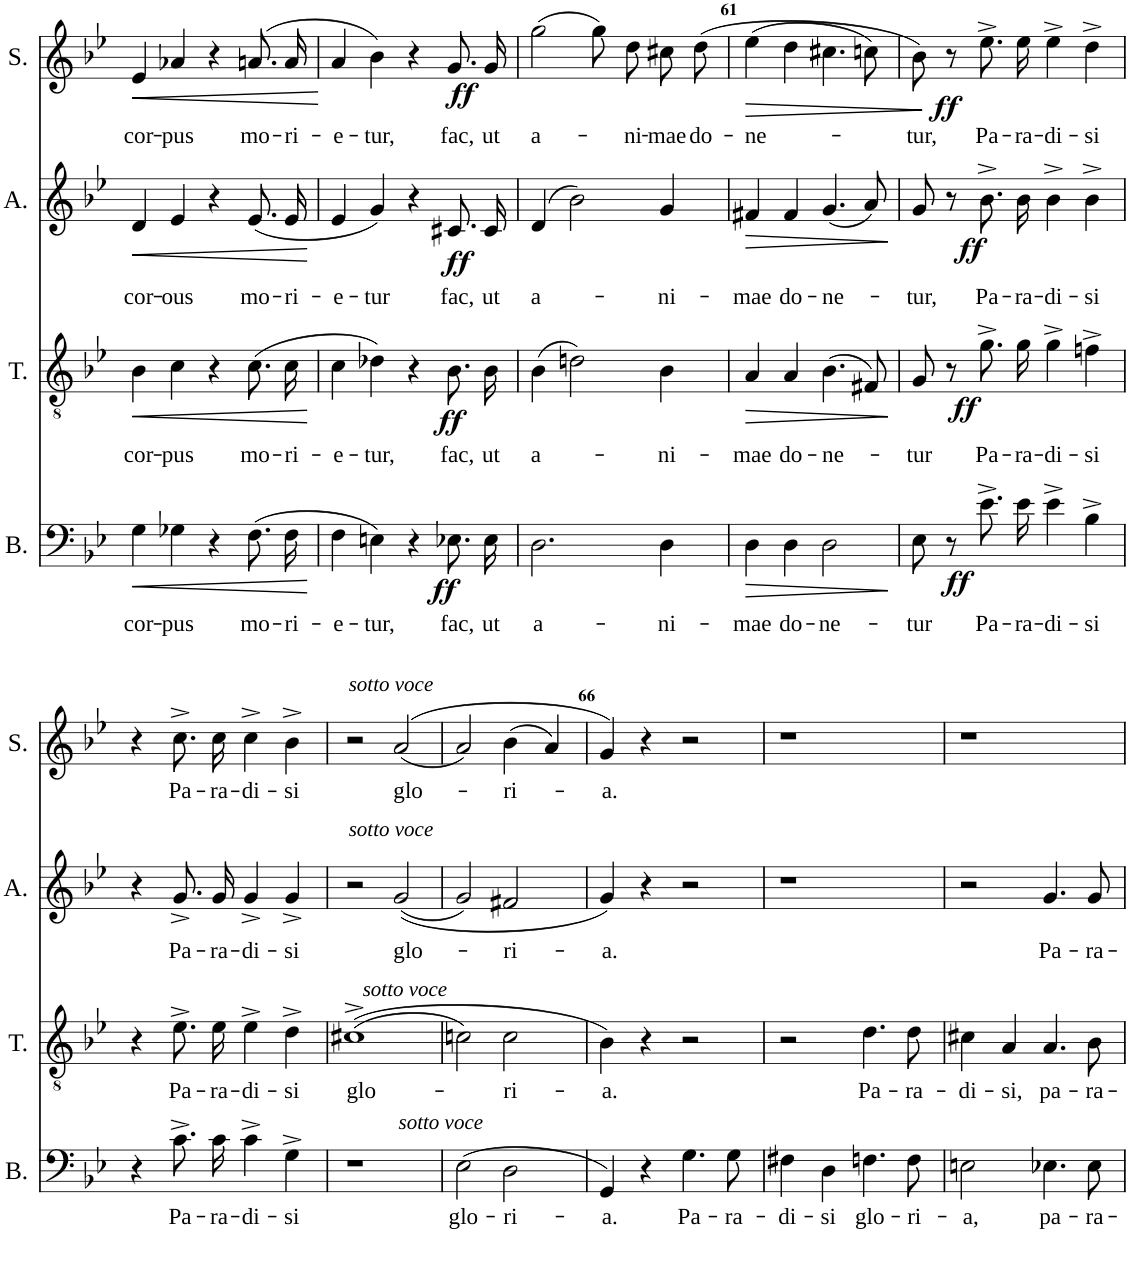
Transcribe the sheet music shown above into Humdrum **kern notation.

**kern	**text	**dynam	**kern	**text	**dynam	**kern	**text	**dynam	**kern	**text	**dynam
*part4	*part4	*part4	*part3	*part3	*part3	*part2	*part2	*part2	*part1	*part1	*part1
*staff4	*staff4	*staff4	*staff3	*staff3	*staff3	*staff2	*staff2	*staff2	*staff1	*staff1	*staff1
*I"Bass	*	*	*I"Tenor	*	*	*I"Alto	*	*	*I"Soprano	*	*
*I'B.	*	*	*I'T.	*	*	*I'A.	*	*	*I'S.	*	*
!!LO:PB:g=z
*clefF4	*	*	*clefGv2	*	*	*clefG2	*	*	*clefG2	*	*
*k[b-e-]	*	*	*k[b-e-]	*	*	*k[b-e-]	*	*	*k[b-e-]	*	*
*M4/4	*	*	*M4/4	*	*	*M4/4	*	*	*M4/4	*	*
*met(c)	*	*	*met(c)	*	*	*met(c)	*	*	*met(c)	*	*
=58	=58	=58	=58	=58	=58	=58	=58	=58	=58	=58	=58
!	!LO:LY:b	!LO:HP:b	!	!LO:LY:b	!LO:HP:b	!	!LO:LY:b	!LO:HP:b	!	!LO:LY:b	!LO:HP:b
4G\	cor-	<	4B-\	cor-	<	4d/	cor-	<	4e-/	cor-	<
!	!LO:LY:b	!	!	!LO:LY:b	!	!	!LO:LY:b	!	!	!LO:LY:b	!
4G-X\	-pus	.	4c\	-pus	.	4e-/	-ous	.	4a-X/	-pus	.
4r	.	.	4r	.	.	4r	.	.	4r	.	.
!	!LO:LY:b	!	!	!LO:LY:b	!	!	!LO:LY:b	!	!	!LO:LY:b	!
(8.F\L	mo-	.	(8.c\L	mo-	.	(8.e-/L	mo-	.	(8.an/L	mo-	.
!	!LO:LY:b	!	!	!LO:LY:b	!	!	!LO:LY:b	!	!	!LO:LY:b	!
16F\Jk	-ri-	.	16c\Jk	-ri-	.	16e-/Jk	-ri-	.	16a/Jk	-ri-	.
.	.	[	.	.	[	.	.	[	.	.	[
=59	=59	=59	=59	=59	=59	=59	=59	=59	=59	=59	=59
!	!LO:LY:b	!	!	!LO:LY:b	!	!	!LO:LY:b	!	!	!LO:LY:b	!
4F\	-e-	.	4c\	-e-	.	4e-/	-e-	.	4a/	-e-	.
!	!LO:LY:b	!	!	!LO:LY:b	!	!	!LO:LY:b	!	!	!LO:LY:b	!
4En\)	-tur,	.	4d-X\)	-tur,	.	4g/)	-tur	.	4b-\)	-tur,	.
4r	.	.	4r	.	.	4r	.	.	4r	.	.
!	!LO:LY:b	!LO:DY:b	!	!LO:LY:b	!LO:DY:b	!	!LO:LY:b	!LO:DY:b	!	!LO:LY:b	!LO:DY:b
8.E-X\L	fac,	ff	8.B-\L	fac,	ff	8.c#X/L	fac,	ff	8.g/L	fac,	ff
!	!LO:LY:b	!	!	!LO:LY:b	!	!	!LO:LY:b	!	!	!LO:LY:b	!
16E-\Jk	ut	.	16B-\Jk	ut	.	16c#/Jk	ut	.	16g/Jk	ut	.
=60	=60	=60	=60	=60	=60	=60	=60	=60	=60	=60	=60
!	!LO:LY:b	!	!	!LO:LY:b	!	!	!LO:LY:b	!	!	!LO:LY:b	!
2.D\	a-	.	(4B-\	a-	.	(4d/	a-	.	(2gg\	a-	.
.	.	.	2dn\)	.	.	2b-\)	.	.	.	.	.
.	.	.	.	.	.	.	.	.	8gg\L)	.	.
!	!	!	!	!	!	!	!	!	!	!LO:LY:b	!
.	.	.	.	.	.	.	.	.	8dd\J	-ni-	.
!	!LO:LY:b	!	!	!LO:LY:b	!	!	!LO:LY:b	!	!	!LO:LY:b	!
4D\	-ni-	.	4B-\	-ni-	.	4g/	-ni-	.	8cc#X\L	-mae	.
!	!	!	!	!	!	!	!	!	!	!LO:LY:b	!
.	.	.	.	.	.	.	.	.	(8dd\J	do-	.
=61	=61	=61	=61	=61	=61	=61	=61	=61	=61	=61	=61
!	!LO:LY:b	!LO:HP:b	!	!LO:LY:b	!LO:HP:b	!	!LO:LY:b	!LO:HP:b	!	!LO:LY:b	!LO:HP:b
4D\	-mae	>	4A/	-mae	>	4f#X/	-mae	>	(4ee-\	-ne-	>
!	!LO:LY:b	!	!	!LO:LY:b	!	!	!LO:LY:b	!	!	!	!
4D\	do-	.	4A/	do-	.	4f#/	do-	.	4dd\	.	.
!	!LO:LY:b	!	!	!LO:LY:b	!	!	!LO:LY:b	!	!	!	!
2D\	-ne-	.	(4.B-\	-ne-	.	(4.g/	-ne-	.	4.cc#X\	.	.
.	.	.	8F#X/)	.	.	8a/)	.	.	8ccn\)	.	.
.	.	]	.	.	]	.	.	]	.	.	]
=62	=62	=62	=62	=62	=62	=62	=62	=62	=62	=62	=62
!	!LO:LY:b	!	!	!LO:LY:b	!	!	!LO:LY:b	!	!	!LO:LY:b	!LO:DY:b
8E-\	-tur	.	8G/	-tur	.	8g/	-tur,	.	8b-\)	-tur,	ff
!	!	!LO:DY:b	!	!	!LO:DY:b	!	!	!	!	!	!
8r	.	ff	8r	.	ff	8r	.	.	8r	.	.
!	!LO:LY:b	!	!	!LO:LY:b	!	!	!LO:LY:b	!LO:DY:b	!	!LO:LY:b	!
8.e-^\L	Pa-	.	8.g^\L	Pa-	.	8.b-^\L	Pa-	ff	8.ee-^\L	Pa-	.
!	!LO:LY:b	!	!	!LO:LY:b	!	!	!LO:LY:b	!	!	!LO:LY:b	!
16e-\Jk	-ra-	.	16g\Jk	-ra-	.	16b-\Jk	-ra-	.	16ee-\Jk	-ra-	.
!	!LO:LY:b	!	!	!LO:LY:b	!	!	!LO:LY:b	!	!	!LO:LY:b	!
4e-^\	-di-	.	4g^\	-di-	.	4b-^\	-di-	.	4ee-^\	-di-	.
!	!LO:LY:b	!	!	!LO:LY:b	!	!	!LO:LY:b	!	!	!LO:LY:b	!
4B-^\	-si	.	4fn^\	-si	.	4b-^\	-si	.	4dd^\	-si	.
!!LO:LB:g=z
=63	=63	=63	=63	=63	=63	=63	=63	=63	=63	=63	=63
4r	.	.	4r	.	.	4r	.	.	4r	.	.
!	!LO:LY:b	!	!	!LO:LY:b	!	!	!LO:LY:b	!	!	!LO:LY:b	!
8.c^\L	Pa-	.	8.e-^\L	Pa-	.	8.g^/L	Pa-	.	8.cc^\L	Pa-	.
!	!LO:LY:b	!	!	!LO:LY:b	!	!	!LO:LY:b	!	!	!LO:LY:b	!
16c\Jk	-ra-	.	16e-\Jk	-ra-	.	16g/Jk	-ra-	.	16cc\Jk	-ra-	.
!	!LO:LY:b	!	!	!LO:LY:b	!	!	!LO:LY:b	!	!	!LO:LY:b	!
4c^\	-di-	.	4e-^\	-di-	.	4g^/	-di-	.	4cc^\	-di-	.
!	!LO:LY:b	!	!	!LO:LY:b	!	!	!LO:LY:b	!	!	!LO:LY:b	!
4G^\	-si	.	4d^\	-si	.	4g^/	-si	.	4b-^\	-si	.
=64	=64	=64	=64	=64	=64	=64	=64	=64	=64	=64	=64
!	!	!	!LO:TX:a:i:t=sotto voce	!	!	!	!	!	!	!	!
!	!	!	!	!LO:LY:b	!	!	!	!	!	!	!
1r	.	.	((1c#X^	glo-	.	2r	.	.	2r	.	.
!	!	!	!	!	!	!	!	!	!LO:TX:a:i:t=sotto voce	!	!
!	!	!	!	!	!	!LO:TX:a:i:t=sotto voce	!	!	!	!	!
!	!	!	!	!	!	!	!LO:LY:b	!	!	!LO:LY:b	!
.	.	.	.	.	.	((2g/	glo-	.	((2a/	glo-	.
=65	=65	=65	=65	=65	=65	=65	=65	=65	=65	=65	=65
!LO:TX:a:i:t=sotto voce	!	!	!	!	!	!	!	!	!	!	!
!	!LO:LY:b	!	!	!	!	!	!	!	!	!	!
(2E-\	glo-	.	2cn\)	.	.	2g/)	.	.	2a/)	.	.
!	!LO:LY:b	!	!	!LO:LY:b	!	!	!LO:LY:b	!	!	!LO:LY:b	!
2D\	-ri-	.	2c\	-ri-	.	2f#X/	-ri-	.	(4b-\	-ri-	.
.	.	.	.	.	.	.	.	.	4a/)	.	.
=66	=66	=66	=66	=66	=66	=66	=66	=66	=66	=66	=66
!	!LO:LY:b	!	!	!LO:LY:b	!	!	!LO:LY:b	!	!	!LO:LY:b	!
4GG/)	-a.	.	4B-\)	-a.	.	4g/)	-a.	.	4g/)	-a.	.
4r	.	.	4r	.	.	4r	.	.	4r	.	.
!	!LO:LY:b	!	!	!	!	!	!	!	!	!	!
4.G\	Pa-	.	2r	.	.	2r	.	.	2r	.	.
!	!LO:LY:b	!	!	!	!	!	!	!	!	!	!
8G\	-ra-	.	.	.	.	.	.	.	.	.	.
=67	=67	=67	=67	=67	=67	=67	=67	=67	=67	=67	=67
!	!LO:LY:b	!	!	!	!	!	!	!	!	!	!
4F#X\	-di-	.	2r	.	.	1r	.	.	1r	.	.
!	!LO:LY:b	!	!	!	!	!	!	!	!	!	!
4D\	-si	.	.	.	.	.	.	.	.	.	.
!	!LO:LY:b	!	!	!LO:LY:b	!	!	!	!	!	!	!
4.Fn\	glo-	.	4.d\	Pa-	.	.	.	.	.	.	.
!	!LO:LY:b	!	!	!LO:LY:b	!	!	!	!	!	!	!
8F\	-ri-	.	8d\	-ra-	.	.	.	.	.	.	.
=68	=68	=68	=68	=68	=68	=68	=68	=68	=68	=68	=68
!	!LO:LY:b	!	!	!LO:LY:b	!	!	!	!	!	!	!
2En\	-a,	.	4c#X\	-di-	.	2r	.	.	1r	.	.
!	!	!	!	!LO:LY:b	!	!	!	!	!	!	!
.	.	.	4A/	-si,	.	.	.	.	.	.	.
!	!LO:LY:b	!	!	!LO:LY:b	!	!	!LO:LY:b	!	!	!	!
4.E-X\	pa-	.	4.A/	pa-	.	4.g/	Pa-	.	.	.	.
!	!LO:LY:b	!	!	!LO:LY:b	!	!	!LO:LY:b	!	!	!	!
8E-\	-ra-	.	8B-\	-ra-	.	8g/	-ra-	.	.	.	.
=	=	=	=	=	=	=	=	=	=	=	=
*-	*-	*-	*-	*-	*-	*-	*-	*-	*-	*-	*-
